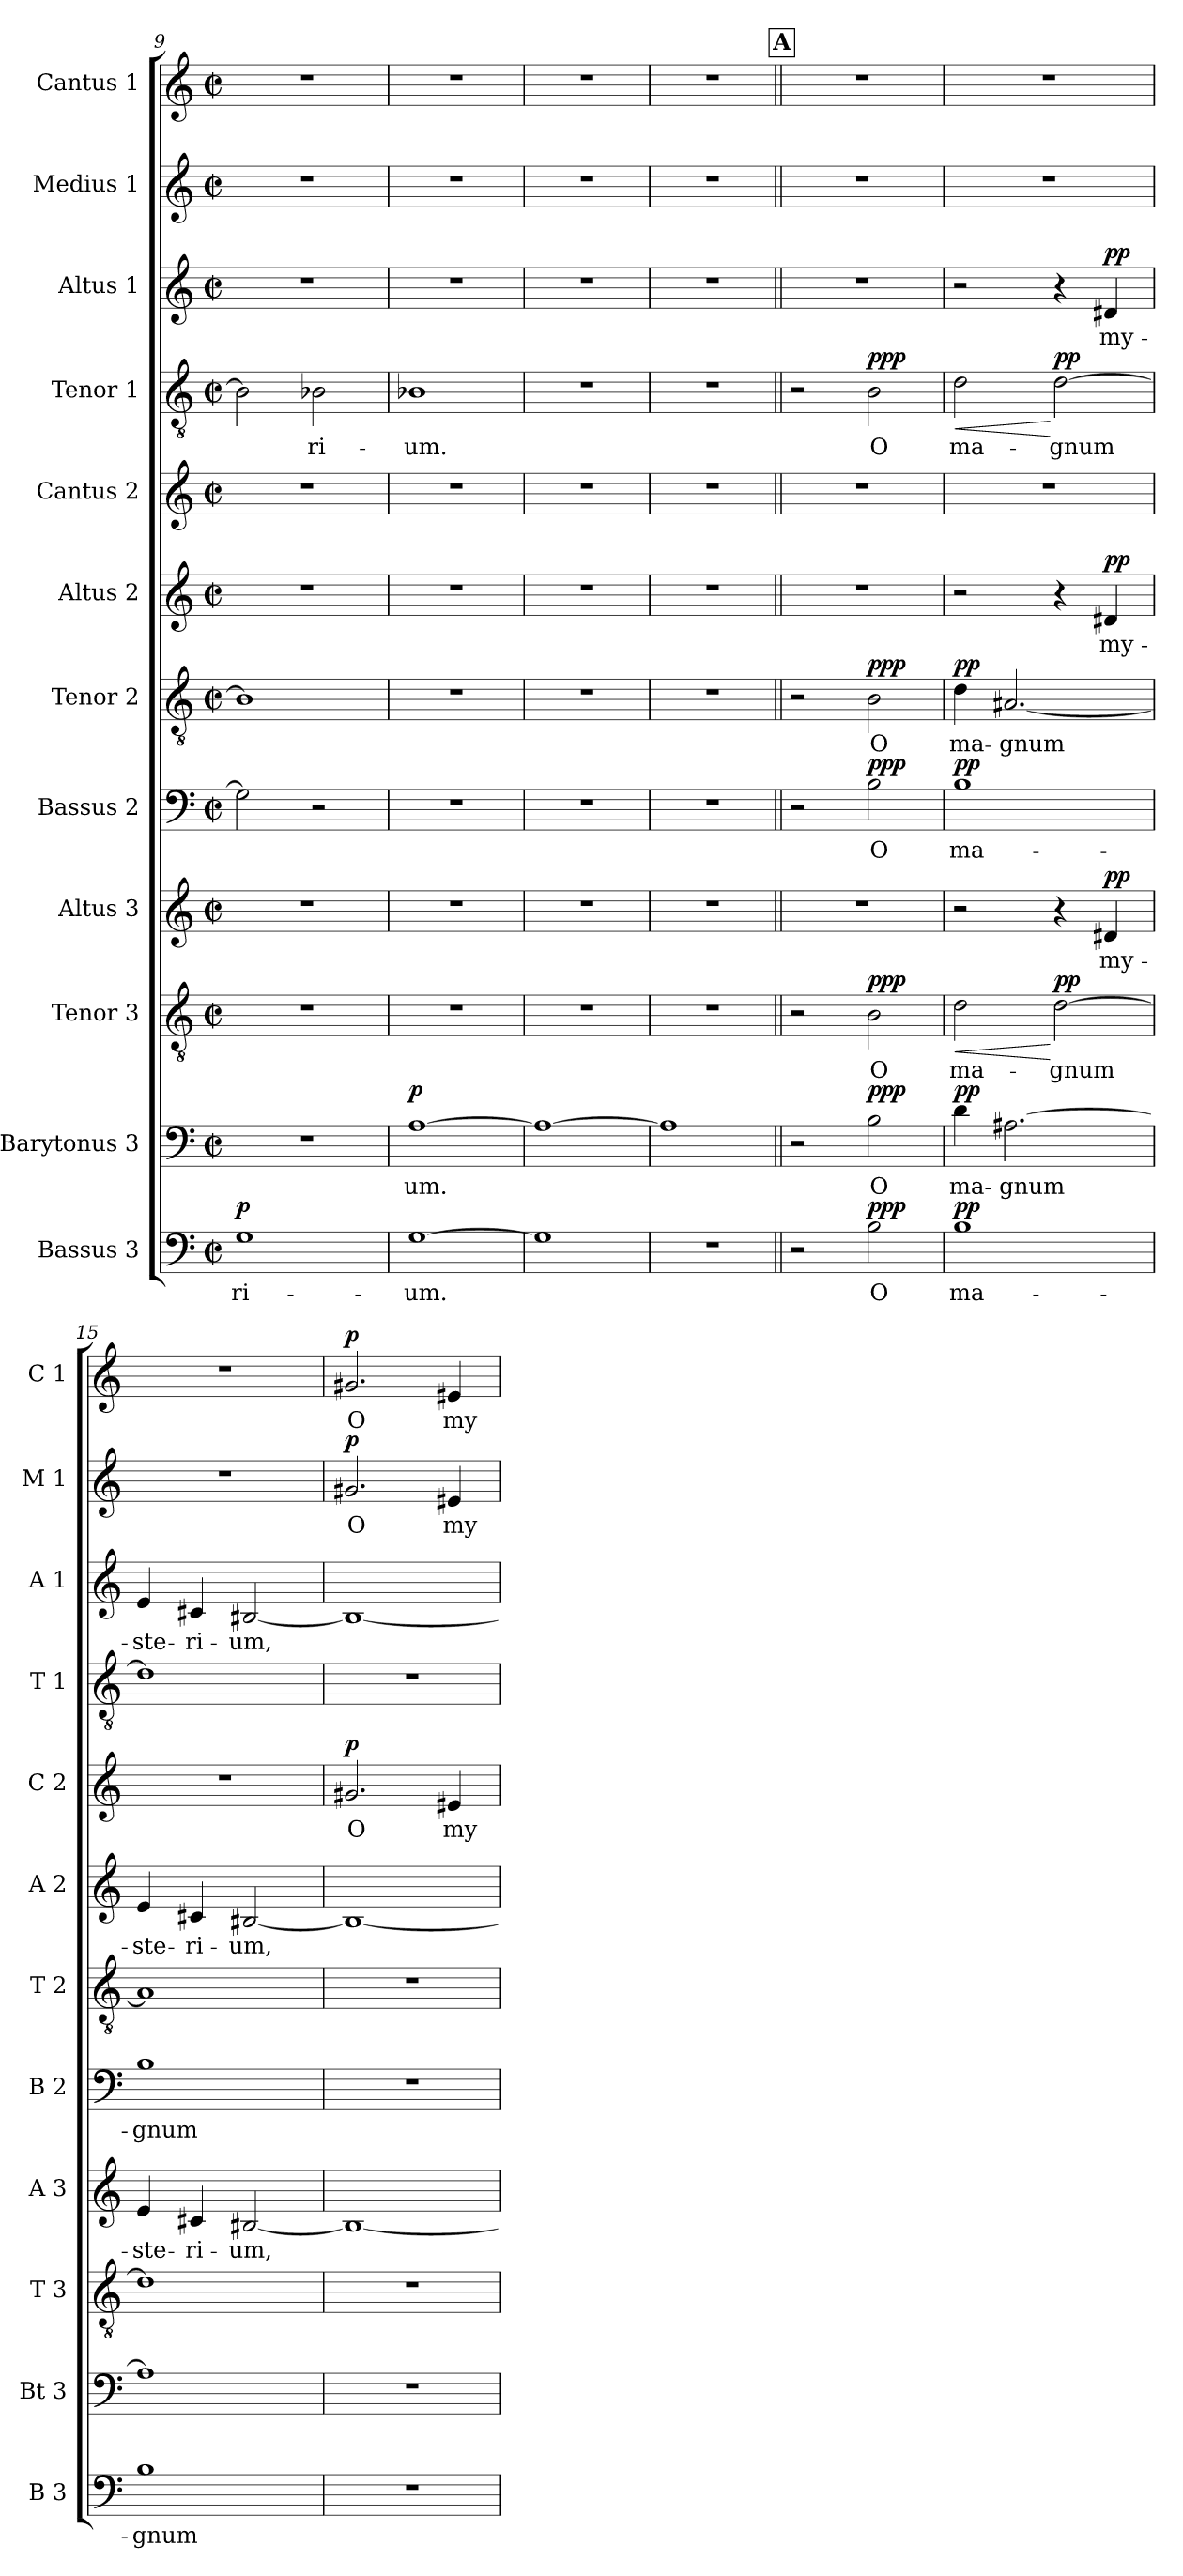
**kern	**text	**dynam	**kern	**text	**dynam	**kern	**text	**dynam	**kern	**text	**dynam	**kern	**text	**dynam	**kern	**text	**dynam	**kern	**text	**dynam	**kern	**text	**dynam	**kern	**text	**dynam	**kern	**text	**dynam	**kern	**text	**dynam	**kern	**text	**dynam
*part12	*part12	*part12	*part11	*part11	*part11	*part10	*part10	*part10	*part9	*part9	*part9	*part8	*part8	*part8	*part7	*part7	*part7	*part6	*part6	*part6	*part5	*part5	*part5	*part4	*part4	*part4	*part3	*part3	*part3	*part2	*part2	*part2	*part1	*part1	*part1
*staff12	*staff12	*staff12	*staff11	*staff11	*staff11	*staff10	*staff10	*staff10	*staff9	*staff9	*staff9	*staff8	*staff8	*staff8	*staff7	*staff7	*staff7	*staff6	*staff6	*staff6	*staff5	*staff5	*staff5	*staff4	*staff4	*staff4	*staff3	*staff3	*staff3	*staff2	*staff2	*staff2	*staff1	*staff1	*staff1
*I"Bassus 3	*	*	*I"Barytonus 3	*	*	*I"Tenor 3	*	*	*I"Altus 3	*	*	*I"Bassus 2	*	*	*I"Tenor 2	*	*	*I"Altus 2	*	*	*I"Cantus 2	*	*	*I"Tenor 1	*	*	*I"Altus 1	*	*	*I"Medius 1	*	*	*I"Cantus 1	*	*
*I'B 3	*	*	*I'Bt 3	*	*	*I'T 3	*	*	*I'A 3	*	*	*I'B 2	*	*	*I'T 2	*	*	*I'A 2	*	*	*I'C 2	*	*	*I'T 1	*	*	*I'A 1	*	*	*I'M 1	*	*	*I'C 1	*	*
*clefF4	*	*	*clefF4	*	*	*clefGv2	*	*	*clefG2	*	*	*clefF4	*	*	*clefGv2	*	*	*clefG2	*	*	*clefG2	*	*	*clefGv2	*	*	*clefG2	*	*	*clefG2	*	*	*clefG2	*	*
*k[]	*	*	*k[]	*	*	*k[]	*	*	*k[]	*	*	*k[]	*	*	*k[]	*	*	*k[]	*	*	*k[]	*	*	*k[]	*	*	*k[]	*	*	*k[]	*	*	*k[]	*	*
*C:	*	*	*C:	*	*	*C:	*	*	*C:	*	*	*C:	*	*	*C:	*	*	*C:	*	*	*C:	*	*	*C:	*	*	*C:	*	*	*C:	*	*	*C:	*	*
*M2/2	*	*	*M2/2	*	*	*M2/2	*	*	*M2/2	*	*	*M2/2	*	*	*M2/2	*	*	*M2/2	*	*	*M2/2	*	*	*M2/2	*	*	*M2/2	*	*	*M2/2	*	*	*M2/2	*	*
*met(c|)	*	*	*met(c|)	*	*	*met(c|)	*	*	*met(c|)	*	*	*met(c|)	*	*	*met(c|)	*	*	*met(c|)	*	*	*met(c|)	*	*	*met(c|)	*	*	*met(c|)	*	*	*met(c|)	*	*	*met(c|)	*	*
=9	=9	=9	=9	=9	=9	=9	=9	=9	=9	=9	=9	=9	=9	=9	=9	=9	=9	=9	=9	=9	=9	=9	=9	=9	=9	=9	=9	=9	=9	=9	=9	=9	=9	=9	=9
!	!LO:LY:b	!LO:DY:a	!	!	!	!	!	!	!	!	!	!	!	!	!	!	!	!	!	!	!	!	!	!	!	!	!	!	!	!	!	!	!	!	!
1G	ri-	p	1r	.	.	1r	.	.	1r	.	.	2G#\]	.	.	1B]	.	.	1r	.	.	1r	.	.	2B-\]	.	.	1r	.	.	1r	.	.	1r	.	.
!	!	!	!	!	!	!	!	!	!	!	!	!	!	!	!	!	!	!	!	!	!	!	!	!	!LO:LY:b	!	!	!	!	!	!	!	!	!	!
.	.	.	.	.	.	.	.	.	.	.	.	2r	.	.	.	.	.	.	.	.	.	.	.	2B-X\	-ri-	.	.	.	.	.	.	.	.	.	.
=10	=10	=10	=10	=10	=10	=10	=10	=10	=10	=10	=10	=10	=10	=10	=10	=10	=10	=10	=10	=10	=10	=10	=10	=10	=10	=10	=10	=10	=10	=10	=10	=10	=10	=10	=10
!	!LO:LY:b	!	!	!LO:LY:b	!LO:DY:a	!	!	!	!	!	!	!	!	!	!	!	!	!	!	!	!	!	!	!	!LO:LY:b	!	!	!	!	!	!	!	!	!	!
[1G	-um.	.	[1A	um.	p	1r	.	.	1r	.	.	1r	.	.	1r	.	.	1r	.	.	1r	.	.	1B-X	-um.	.	1r	.	.	1r	.	.	1r	.	.
!!LO:PB:g=z
=11	=11	=11	=11	=11	=11	=11	=11	=11	=11	=11	=11	=11	=11	=11	=11	=11	=11	=11	=11	=11	=11	=11	=11	=11	=11	=11	=11	=11	=11	=11	=11	=11	=11	=11	=11
1G]	.	.	1A_	.	.	1r	.	.	1r	.	.	1r	.	.	1r	.	.	1r	.	.	1r	.	.	1r	.	.	1r	.	.	1r	.	.	1r	.	.
=12	=12	=12	=12	=12	=12	=12	=12	=12	=12	=12	=12	=12	=12	=12	=12	=12	=12	=12	=12	=12	=12	=12	=12	=12	=12	=12	=12	=12	=12	=12	=12	=12	=12	=12	=12
1r	.	.	1A]	.	.	1r	.	.	1r	.	.	1r	.	.	1r	.	.	1r	.	.	1r	.	.	1r	.	.	1r	.	.	1r	.	.	1r	.	.
!!LO:REH:place=s1:a:B:fs=9.6:t=A
=13||	=13||	=13||	=13||	=13||	=13||	=13||	=13||	=13||	=13||	=13||	=13||	=13||	=13||	=13||	=13||	=13||	=13||	=13||	=13||	=13||	=13||	=13||	=13||	=13||	=13||	=13||	=13||	=13||	=13||	=13||	=13||	=13||	=13||	=13||	=13||
2r	.	.	2r	.	.	2r	.	.	1r	.	.	2r	.	.	2r	.	.	1r	.	.	1r	.	.	2r	.	.	1r	.	.	1r	.	.	1r	.	.
!	!LO:LY:b	!LO:DY:a	!	!LO:LY:b	!LO:DY:a	!	!LO:LY:b	!LO:DY:a	!	!	!	!	!LO:LY:b	!LO:DY:a	!	!LO:LY:b	!LO:DY:a	!	!	!	!	!	!	!	!LO:LY:b	!LO:DY:a	!	!	!	!	!	!	!	!	!
2B\	O	ppp	2B\	O	ppp	2B\	O	ppp	.	.	.	2B\	-O	ppp	2B\	-O	ppp	.	.	.	.	.	.	2B\	O	ppp	.	.	.	.	.	.	.	.	.
=14	=14	=14	=14	=14	=14	=14	=14	=14	=14	=14	=14	=14	=14	=14	=14	=14	=14	=14	=14	=14	=14	=14	=14	=14	=14	=14	=14	=14	=14	=14	=14	=14	=14	=14	=14
!	!LO:LY:b	!LO:DY:a	!	!LO:LY:b	!LO:DY:a	!	!LO:LY:b	!LO:HP:b	!	!	!	!	!LO:LY:b	!LO:DY:a	!	!LO:LY:b	!LO:DY:a	!	!	!	!	!	!	!	!LO:LY:b	!LO:HP:b	!	!	!	!	!	!	!	!	!
1B	ma-	pp	4d\	ma-	pp	2d\	ma-	<	2r	.	.	1B	ma-	pp	4d\	ma-	pp	2r	.	.	1r	.	.	2d\	ma-	<	2r	.	.	1r	.	.	1r	.	.
!	!	!	!	!LO:LY:b	!	!	!	!	!	!	!	!	!	!	!	!LO:LY:b	!	!	!	!	!	!	!	!	!	!	!	!	!	!	!	!	!	!	!
.	.	.	[2.A#X\	-gnum	.	.	.	.	.	.	.	.	.	.	[2.A#X/	-gnum	.	.	.	.	.	.	.	.	.	.	.	.	.	.	.	.	.	.	.
!	!	!	!	!	!	!	!LO:LY:b	!LO:DY:n=1:a	!	!	!	!	!	!	!	!	!	!	!	!	!	!	!	!	!LO:LY:b	!LO:DY:n=1:a	!	!	!	!	!	!	!	!	!
.	.	.	.	.	.	[2d\	-gnum	[ pp	4r	.	.	.	.	.	.	.	.	4r	.	.	.	.	.	[2d\	-gnum	[ pp	4r	.	.	.	.	.	.	.	.
!	!	!	!	!	!	!	!	!	!	!LO:LY:b	!LO:DY:a	!	!	!	!	!	!	!	!LO:LY:b	!LO:DY:a	!	!	!	!	!	!	!	!LO:LY:b	!LO:DY:a	!	!	!	!	!	!
.	.	.	.	.	.	.	.	.	4d#X/	my-	pp	.	.	.	.	.	.	4d#X/	my-	pp	.	.	.	.	.	.	4d#X/	-my-	pp	.	.	.	.	.	.
=15	=15	=15	=15	=15	=15	=15	=15	=15	=15	=15	=15	=15	=15	=15	=15	=15	=15	=15	=15	=15	=15	=15	=15	=15	=15	=15	=15	=15	=15	=15	=15	=15	=15	=15	=15
!	!LO:LY:b	!	!	!	!	!	!	!	!	!LO:LY:b	!	!	!LO:LY:b	!	!	!	!	!	!LO:LY:b	!	!	!	!	!	!	!	!	!LO:LY:b	!	!	!	!	!	!	!
1B	-gnum	.	1A#]	.	.	1d]	.	.	4e/	-ste-	.	1B	-gnum	.	1A#]	.	.	4e/	-ste-	.	1r	.	.	1d]	.	.	4e/	-ste-	.	1r	.	.	1r	.	.
!	!	!	!	!	!	!	!	!	!	!LO:LY:b	!	!	!	!	!	!	!	!	!LO:LY:b	!	!	!	!	!	!	!	!	!LO:LY:b	!	!	!	!	!	!	!
.	.	.	.	.	.	.	.	.	4c#X/	-ri-	.	.	.	.	.	.	.	4c#X/	-ri-	.	.	.	.	.	.	.	4c#X/	-ri-	.	.	.	.	.	.	.
!	!	!	!	!	!	!	!	!	!	!LO:LY:b	!	!	!	!	!	!	!	!	!LO:LY:b	!	!	!	!	!	!	!	!	!LO:LY:b	!	!	!	!	!	!	!
.	.	.	.	.	.	.	.	.	[2B#X/	-um,	.	.	.	.	.	.	.	[2B#X/	-um,	.	.	.	.	.	.	.	[2B#X/	-um,	.	.	.	.	.	.	.
=16	=16	=16	=16	=16	=16	=16	=16	=16	=16	=16	=16	=16	=16	=16	=16	=16	=16	=16	=16	=16	=16	=16	=16	=16	=16	=16	=16	=16	=16	=16	=16	=16	=16	=16	=16
!	!	!	!	!	!	!	!	!	!	!	!	!	!	!	!	!	!	!	!	!	!	!LO:LY:b	!LO:DY:a	!	!	!	!	!	!	!	!LO:LY:b	!LO:DY:a	!	!LO:LY:b	!LO:DY:a
1r	.	.	1r	.	.	1r	.	.	1B#_	.	.	1r	.	.	1r	.	.	1B#_	.	.	2.g#X/	O	p	1r	.	.	1B#_	.	.	2.g#X/	O	p	2.g#X/	-O	p
!	!	!	!	!	!	!	!	!	!	!	!	!	!	!	!	!	!	!	!	!	!	!LO:LY:b	!	!	!	!	!	!	!	!	!LO:LY:b	!	!	!LO:LY:b	!
.	.	.	.	.	.	.	.	.	.	.	.	.	.	.	.	.	.	.	.	.	4e#X/	my-	.	.	.	.	.	.	.	4e#X/	my-	.	4e#X/	my-	.
=	=	=	=	=	=	=	=	=	=	=	=	=	=	=	=	=	=	=	=	=	=	=	=	=	=	=	=	=	=	=	=	=	=	=	=
*-	*-	*-	*-	*-	*-	*-	*-	*-	*-	*-	*-	*-	*-	*-	*-	*-	*-	*-	*-	*-	*-	*-	*-	*-	*-	*-	*-	*-	*-	*-	*-	*-	*-	*-	*-
